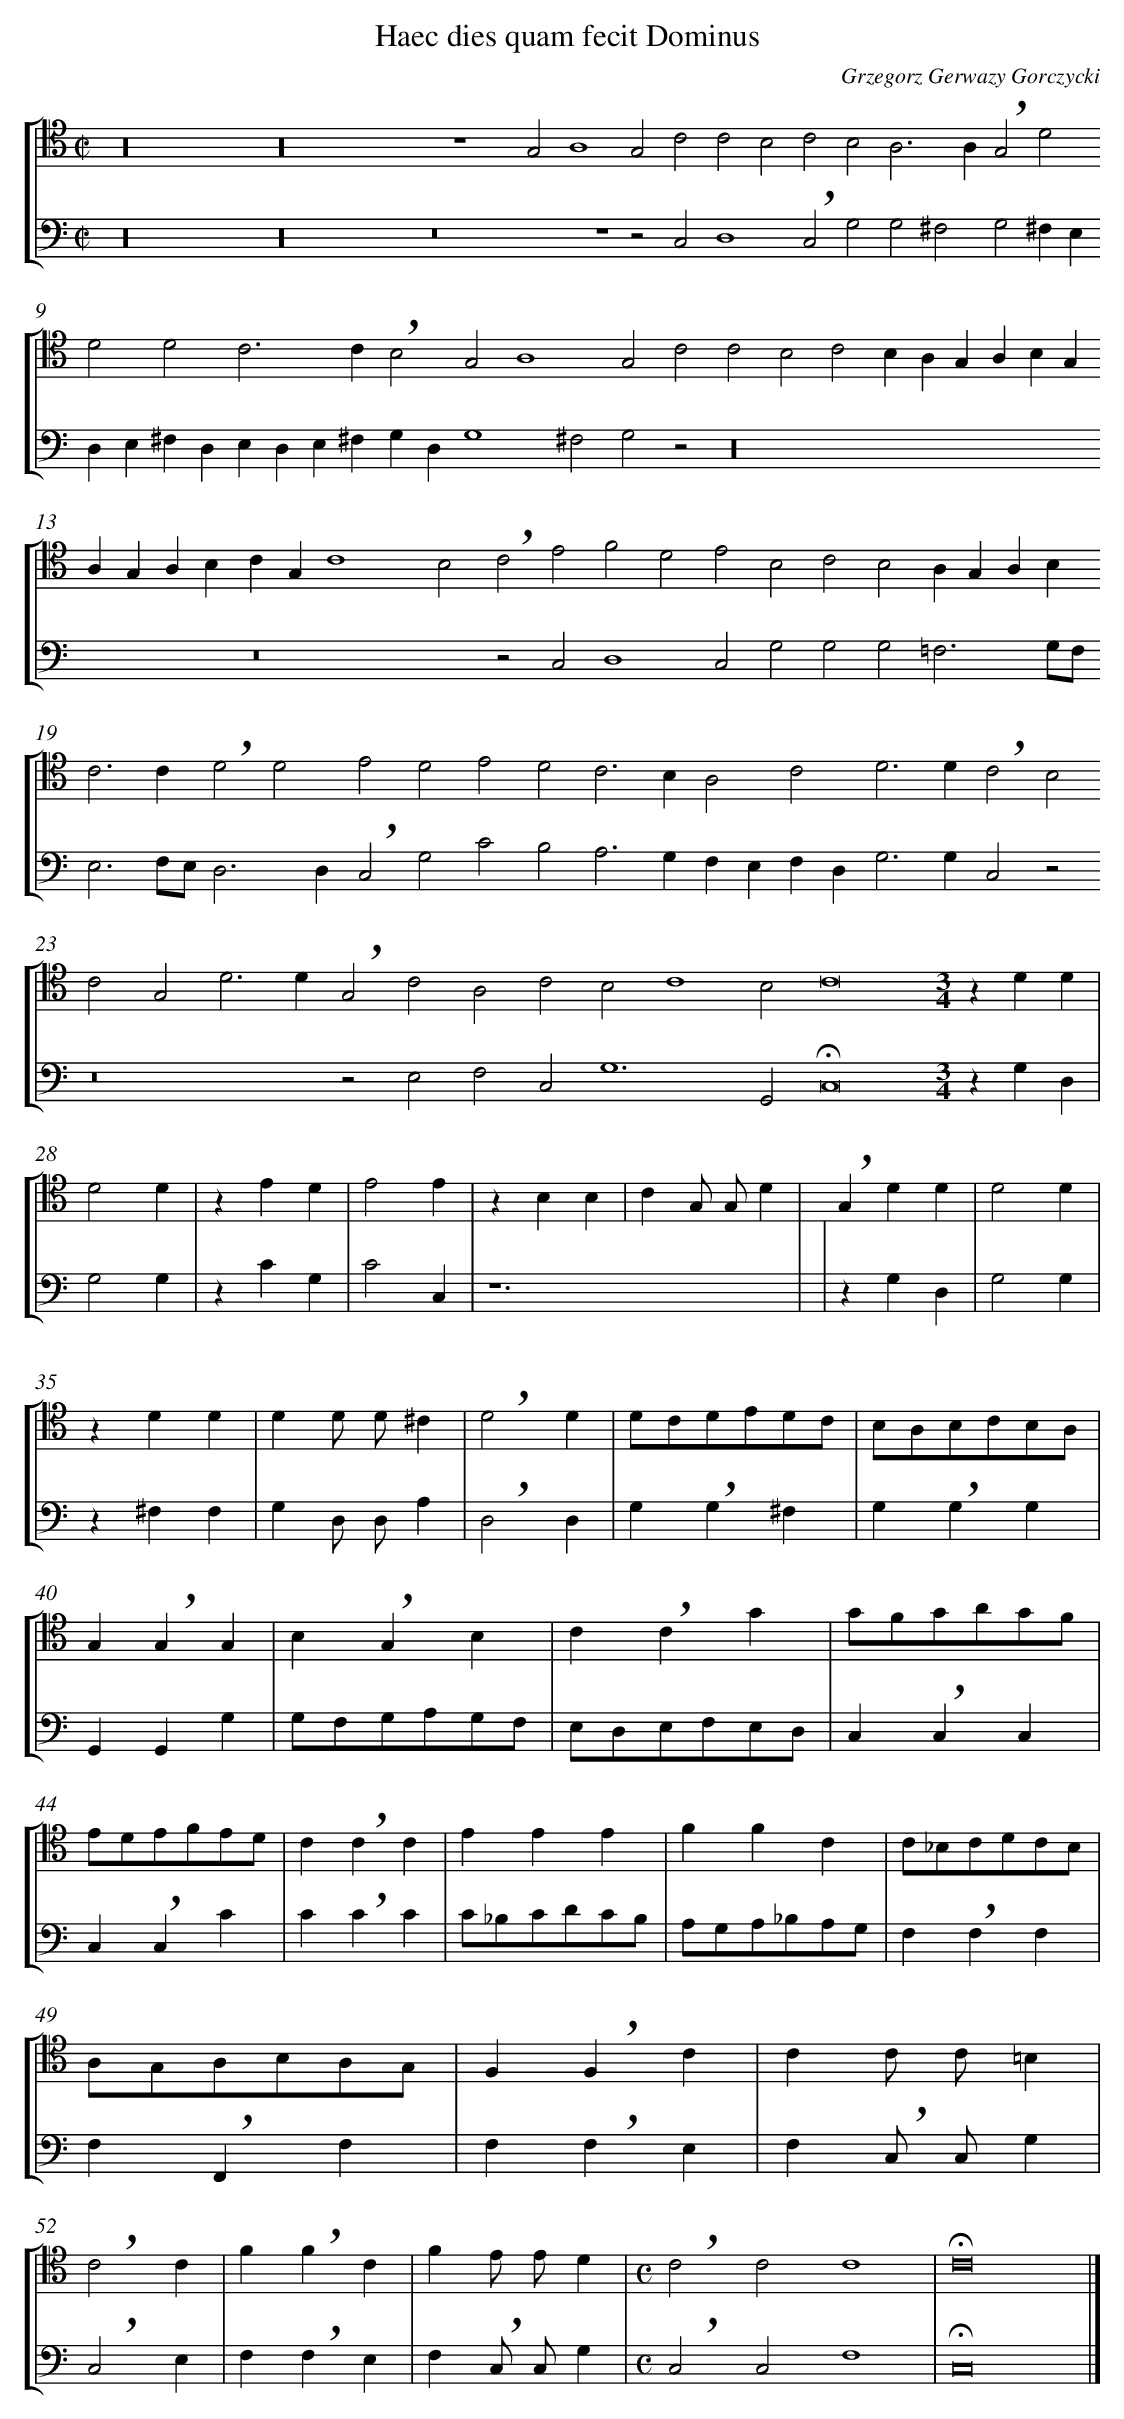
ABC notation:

X:1
T: Haec dies quam fecit Dominus
C: Grzegorz Gerwazy Gorczycki
L: 1/4
M: C|
%%staves [1 2 3 4]
V: 1 clef=treble
V: 2 clef=treble
V: 3 clef=tenor
V: 4 clef=bass
K: C
[V:1] x8 [|]
[V:2] x8 [|]
[V:3] z16 [|]
[V:4] z16 [|]
[V:1] x8 [|]
[V:2] x8 [|]
[V:3]  [|]
[V:4]  [|]
[V:1] x8 [|]
[V:2] x8 [|]
[V:3] z16 [|]
[V:4] z16 [|]
[V:1] x8 [|]
[V:2] x8 [|]
[V:3]  [|]
[V:4]  [|]
[V:1] x8 [|]
[V:2] x8 [|]
[V:3] z4x2G,2 [|]
[V:4] z8 [|]
[V:1] x8 [|]
[V:2] x8 [|]
[V:3] A,4G,2C2 [|]
[V:4] z4z2C,2 [|]
[V:1] x8 [|]
[V:2] x8 [|]
[V:3] C2B,2C2B,2 [|]
[V:4] D,4!breath!C,2G,2 [|]
[V:1] x8 [|]
[V:2] x8 [|]
[V:3] A,2>A,2!breath!G,2D2 [|]
[V:4] G,2^F,2G,2^F,E, [|]
[V:1] x8 [|]
[V:2] x8 [|]
[V:3] D2D2C3C [|]
[V:4] D,E,^F,D,E,D,E,^F, [|]
[V:1] x8 [|]
[V:2] x8 [|]
[V:3] !breath!B,2G,2A,4 [|]
[V:4] G,D,G,4^F,2 [|]
[V:1] x8 [|]
[V:2] x8 [|]
[V:3] G,2C2C2B,2 [|]
[V:4] G,2z2z16 [|]
[V:1] x8 [|]
[V:2] x8 [|]
[V:3] C2B,A,G,A,B,G, [|]
[V:4]  [|]
[V:1] x8 [|]
[V:2] x8 [|]
[V:3] A,G,A,B,CG,C4 [|]
[V:4] z8 [|]
[V:1] x8 [|]
[V:2] x8 [|]
[V:3] B,2!breath!C2E2 [|]
[V:4] z2C,2 [|]
[V:1] x8 [|]
[V:2] x8 [|]
[V:3] F2D2E2B,2 [|]
[V:4] D,4C,2G,2 [|]
[V:1] x8 [|]
[V:2] x8 [|]
[V:3] C2B,2A,G,A,B, [|]
[V:4] G,2G,2=F,3G,/F,/ [|]
[V:1] x8 [|]
[V:2] x8 [|]
[V:3] C2>C2!breath!D2D2 [|]
[V:4] E,3F,/E,/D,3D, [|]
[V:1] x8 [|]
[V:2] x8 [|]
[V:3] E2D2E2D2 [|]
[V:4] !breath!C,2G,2C2B,2 [|]
[V:1] x8 [|]
[V:2] x8 [|]
[V:3] C2>B,2A,2C2 [|]
[V:4] A,2>G,2F,E,F,D, [|]
[V:1] x8 [|]
[V:2] x8 [|]
[V:3] D2>D2!breath!C2B,2 [|]
[V:4] G,2>G,2C,2z2 [|]
[V:1] x8 [|]
[V:2] x8 [|]
[V:3] C2G,2D3D [|]
[V:4] z8 [|]
[V:1] x8 [|]
[V:2] x8 [|]
[V:3] !breath!G,2C2A,2C2 [|]
[V:4] z2E,2F,2C,2 [|]
[V:1] x8 [|]
[V:2] x8 [|]
[V:3] B,2C4B,2 [|]
[V:4] G,6G,,2 [|]
[V:1] x8 [|]
[V:2] x8 [|]
[V:3] C8 [|]
[V:4] !fermata!C,8 [|]
[V:1] [M:3/4]x3 |
[V:2] [M:3/4]x3 |
[V:3] [M:3/4]zDD |
[V:4] [M:3/4]zG,D, |
[V:1] x3 |
[V:2] x3 |
[V:3] D2D |
[V:4] G,2G, |
[V:1] x3 |
[V:2] x3 |
[V:3] zED |
[V:4] zCG, |
[V:1] x3 |
[V:2] x3 |
[V:3] E2E |
[V:4] C2C, |
[V:1] x3 |
[V:2] x3 |
[V:3] zB,B, |
[V:4] z6 |
[V:1] x3 |
[V:2] x3 |
[V:3] CG,/ G,/D |
[V:4]  |
[V:1] x3 |
[V:2] x3 |
[V:3] !breath!G,DD |
[V:4] zG,D, |
[V:1] x3 |
[V:2] x3 |
[V:3] D2D |
[V:4] G,2G, |
[V:1] x3 |
[V:2] x3 |
[V:3] zDD |
[V:4] z^F,F, |
[V:1] x3 |
[V:2] x3 |
[V:3] DD/ D/^C |
[V:4] G,D,/ D,/A, |
[V:1] x3 |
[V:2] x3 |
[V:3] !breath!D2D |
[V:4] !breath!D,2D, |
[V:1] x3 |
[V:2] x3 |
[V:3] D/C/D/E/D/C/ |
[V:4] G,!breath!G,^F, |
[V:1] x3 |
[V:2] x3 |
[V:3] B,/A,/B,/C/B,/A,/ |
[V:4] G,!breath!G,G, |
[V:1] x3 |
[V:2] x3 |
[V:3] G,!breath!G,G, |
[V:4] G,,G,,G, |
[V:1] x3 |
[V:2] x3 |
[V:3] B,!breath!G,B, |
[V:4] G,/F,/G,/A,/G,/F,/ |
[V:1] x3 |
[V:2] x3 |
[V:3] C!breath!CG |
[V:4] E,/D,/E,/F,/E,/D,/ |
[V:1] x3 |
[V:2] x3 |
[V:3] G/F/G/A/G/F/ |
[V:4] C,!breath!C,C, |
[V:1] x3 |
[V:2] x3 |
[V:3] E/D/E/F/E/D/ |
[V:4] C,!breath!C,C |
[V:1] x3 |
[V:2] x3 |
[V:3] C!breath!CC |
[V:4] C!breath!CC |
[V:1] x3 |
[V:2] x3 |
[V:3] EEE |
[V:4] C/_B,/C/D/C/B,/ |
[V:1] x3 |
[V:2] x3 |
[V:3] FFC |
[V:4] A,/G,/A,/_B,/A,/G,/ |
[V:1] x3 |
[V:2] x3 |
[V:3] C/_B,/C/D/C/B,/ |
[V:4] F,!breath!F,F, |
[V:1] x3 |
[V:2] x3 |
[V:3] A,/G,/A,/B,/A,/G,/ |
[V:4] F,!breath!F,,F, |
[V:1] x3 |
[V:2] x3 |
[V:3] F,!breath!F,C |
[V:4] F,!breath!F,E, |
[V:1] x3 |
[V:2] x3 |
[V:3] CC/ C/=B, |
[V:4] F,!breath!C,/ C,/G, |
[V:1] x3 |
[V:2] x3 |
[V:3] !breath!C2C |
[V:4] !breath!C,2E, |
[V:1] x3 |
[V:2] x3 |
[V:3] F!breath!FC |
[V:4] F,!breath!F,E, |
[V:1] x3 |
[V:2] x3 |
[V:3] FE/ E/D |
[V:4] F,!breath!C,/ C,/G, |
[V:1] [M:C]x8 |
[V:2] [M:C]x8 |
[V:3] [M:C]!breath!C2C2C4 |
[V:4] [M:C]!breath!C,2C,2F,4 |
[V:1] x8 |]
[V:2] x8 |]
[V:3] !fermata!C8 |]
[V:4] !fermata!C,8 |]
